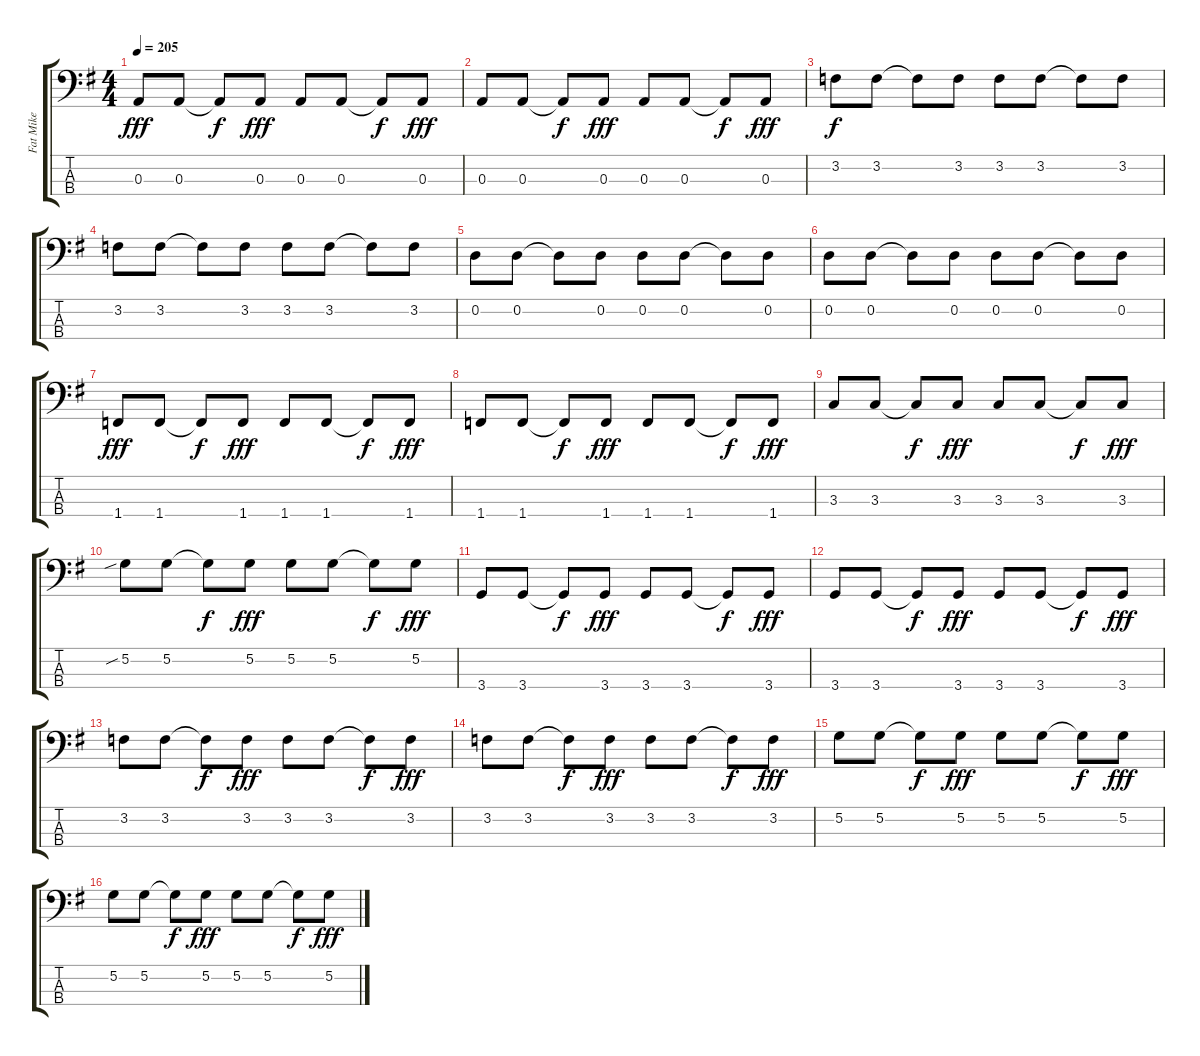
\track ("Fat Mike" "Fat Mike") {instrument electricbasspick}
\staff {score tabs}
\tuning (G2 D2 A1 E1) {hide}
\ts (4 4)
\tempo 205
\clef f4
\ks eminor
0.3.8{dy fff} 0.3.8 0.3{t}.8{dy f} 0.3.8{dy fff} 0.3.8 0.3.8 0.3{t}.8{dy f} 0.3.8{dy fff} |
0.3.8 0.3.8 0.3{t}.8{dy f} 0.3.8{dy fff} 0.3.8 0.3.8 0.3{t}.8{dy f} 0.3.8{dy fff} |
3.2.8{dy f} 3.2.8 3.2{t}.8 3.2.8 3.2.8 3.2.8 3.2{t}.8 3.2.8 |
3.2.8 3.2.8 3.2{t}.8 3.2.8 3.2.8 3.2.8 3.2{t}.8 3.2.8 |
0.2.8 0.2.8 0.2{t}.8 0.2.8 0.2.8 0.2.8 0.2{t}.8 0.2.8 |
0.2.8 0.2.8 0.2{t}.8 0.2.8 0.2.8 0.2.8 0.2{t}.8 0.2.8 |
1.4.8{dy fff} 1.4.8 1.4{t}.8{dy f} 1.4.8{dy fff} 1.4.8 1.4.8 1.4{t}.8{dy f} 1.4.8{dy fff} |
1.4.8 1.4.8 1.4{t}.8{dy f} 1.4.8{dy fff} 1.4.8 1.4.8 1.4{t}.8{dy f} 1.4.8{dy fff} |
3.3.8 3.3.8 3.3{t}.8{dy f} 3.3.8{dy fff} 3.3.8 3.3.8 3.3{t}.8{dy f} 3.3.8{dy fff} |
5.2{sib}.8 5.2.8 5.2{t}.8{dy f} 5.2.8{dy fff} 5.2.8 5.2.8 5.2{t}.8{dy f} 5.2.8{dy fff} |
3.4.8 3.4.8 3.4{t}.8{dy f} 3.4.8{dy fff} 3.4.8 3.4.8 3.4{t}.8{dy f} 3.4.8{dy fff} |
3.4.8 3.4.8 3.4{t}.8{dy f} 3.4.8{dy fff} 3.4.8 3.4.8 3.4{t}.8{dy f} 3.4.8{dy fff} |
3.2.8 3.2.8 3.2{t}.8{dy f} 3.2.8{dy fff} 3.2.8 3.2.8 3.2{t}.8{dy f} 3.2.8{dy fff} |
3.2.8 3.2.8 3.2{t}.8{dy f} 3.2.8{dy fff} 3.2.8 3.2.8 3.2{t}.8{dy f} 3.2.8{dy fff} |
5.2.8 5.2.8 5.2{t}.8{dy f} 5.2.8{dy fff} 5.2.8 5.2.8 5.2{t}.8{dy f} 5.2.8{dy fff} |
5.2.8 5.2.8 5.2{t}.8{dy f} 5.2.8{dy fff} 5.2.8 5.2.8 5.2{t}.8{dy f} 5.2.8{dy fff}
